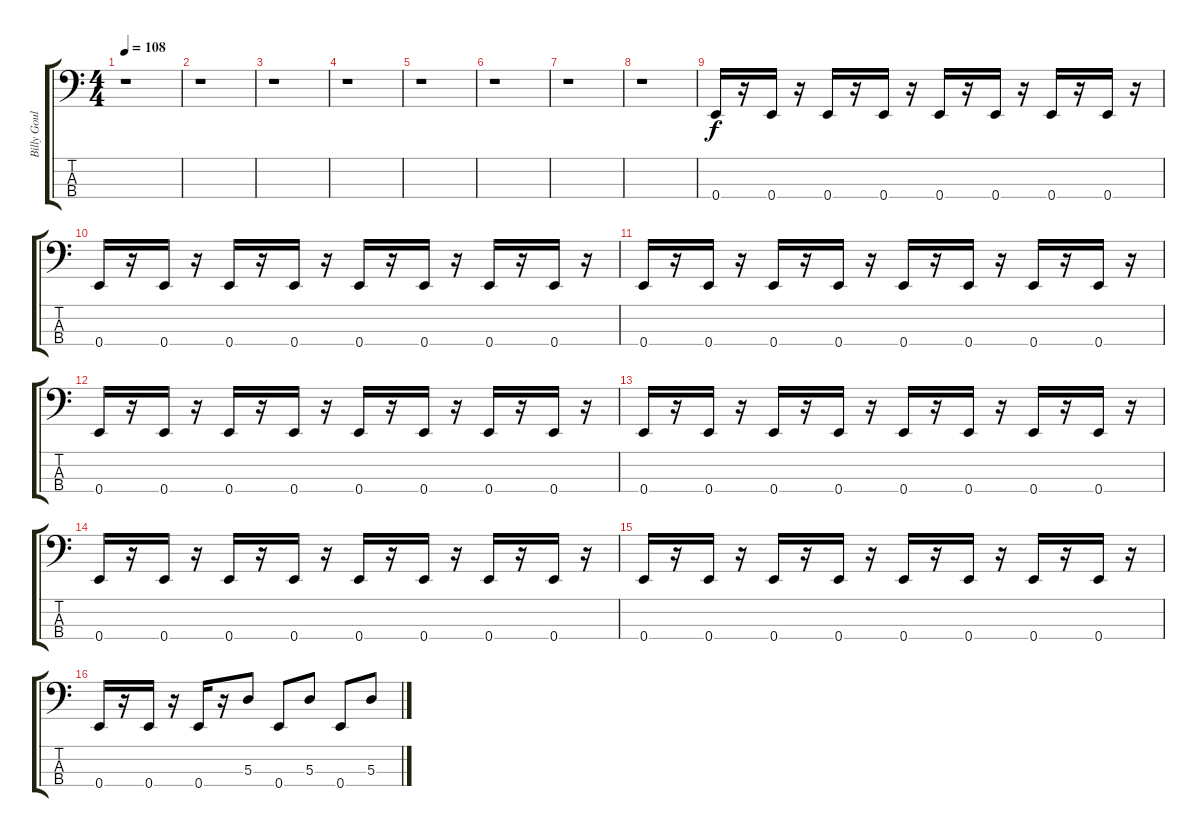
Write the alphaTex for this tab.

\track ("Billy Gould" "Billy Goul") {instrument electricbassfinger}
\staff {score tabs}
\tuning (G2 D2 A1 E1) {hide}
\ts (4 4)
\tempo 108
\clef f4
\ks c
r.1{dy f instrument electricbassfinger} |
r.1 |
r.1 |
r.1 |
r.1 |
r.1 |
r.1 |
r.1 |
0.4.16 r.16 0.4.16 r.16 0.4.16 r.16 0.4.16 r.16 0.4.16 r.16 0.4.16 r.16 0.4.16 r.16 0.4.16 r.16 |
0.4.16 r.16 0.4.16 r.16 0.4.16 r.16 0.4.16 r.16 0.4.16 r.16 0.4.16 r.16 0.4.16 r.16 0.4.16 r.16 |
0.4.16 r.16 0.4.16 r.16 0.4.16 r.16 0.4.16 r.16 0.4.16 r.16 0.4.16 r.16 0.4.16 r.16 0.4.16 r.16 |
0.4.16 r.16 0.4.16 r.16 0.4.16 r.16 0.4.16 r.16 0.4.16 r.16 0.4.16 r.16 0.4.16 r.16 0.4.16 r.16 |
0.4.16 r.16 0.4.16 r.16 0.4.16 r.16 0.4.16 r.16 0.4.16 r.16 0.4.16 r.16 0.4.16 r.16 0.4.16 r.16 |
0.4.16 r.16 0.4.16 r.16 0.4.16 r.16 0.4.16 r.16 0.4.16 r.16 0.4.16 r.16 0.4.16 r.16 0.4.16 r.16 |
0.4.16 r.16 0.4.16 r.16 0.4.16 r.16 0.4.16 r.16 0.4.16 r.16 0.4.16 r.16 0.4.16 r.16 0.4.16 r.16 |
0.4.16 r.16 0.4.16 r.16 0.4.16 r.16 5.3.8 0.4.8 5.3.8 0.4.8 5.3.8
